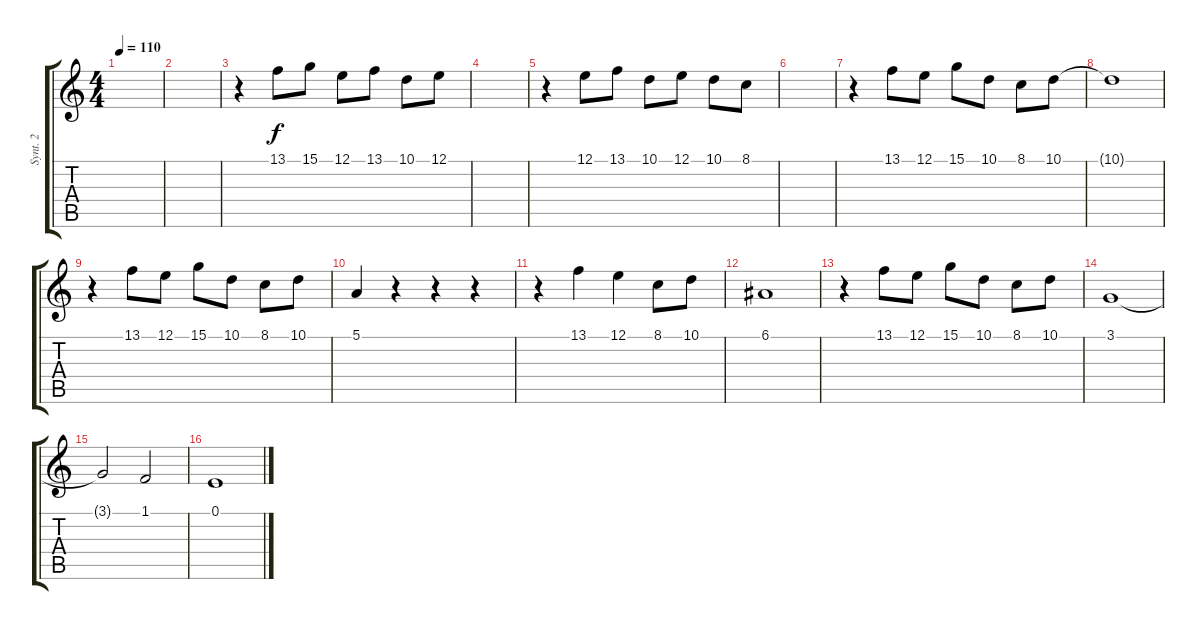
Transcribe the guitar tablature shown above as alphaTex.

\track ("Synt. 2" "Synt. 2") {instrument stringensemble1}
\staff {score tabs}
\tuning (E4 B3 G3 D3 A2 E2) {hide}
\ts (4 4)
\tempo 110
\clef g2
\ks c
|
|
r.4 13.1.8 15.1.8 12.1.8 13.1.8 10.1.8 12.1.8 |
|
r.4 12.1.8 13.1.8 10.1.8 12.1.8 10.1.8 8.1.8 |
|
r.4 13.1.8 12.1.8 15.1.8 10.1.8 8.1.8 10.1.8 |
10.1{t}.1 |
r.4 13.1.8 12.1.8 15.1.8 10.1.8 8.1.8 10.1.8 |
5.1.4 r.4 r.4 r.4 |
r.4 13.1.4 12.1.4 8.1.8 10.1.8 |
6.1.1 |
r.4 13.1.8 12.1.8 15.1.8 10.1.8 8.1.8 10.1.8 |
3.1.1 |
3.1{t}.2 1.1.2 |
0.1.1
